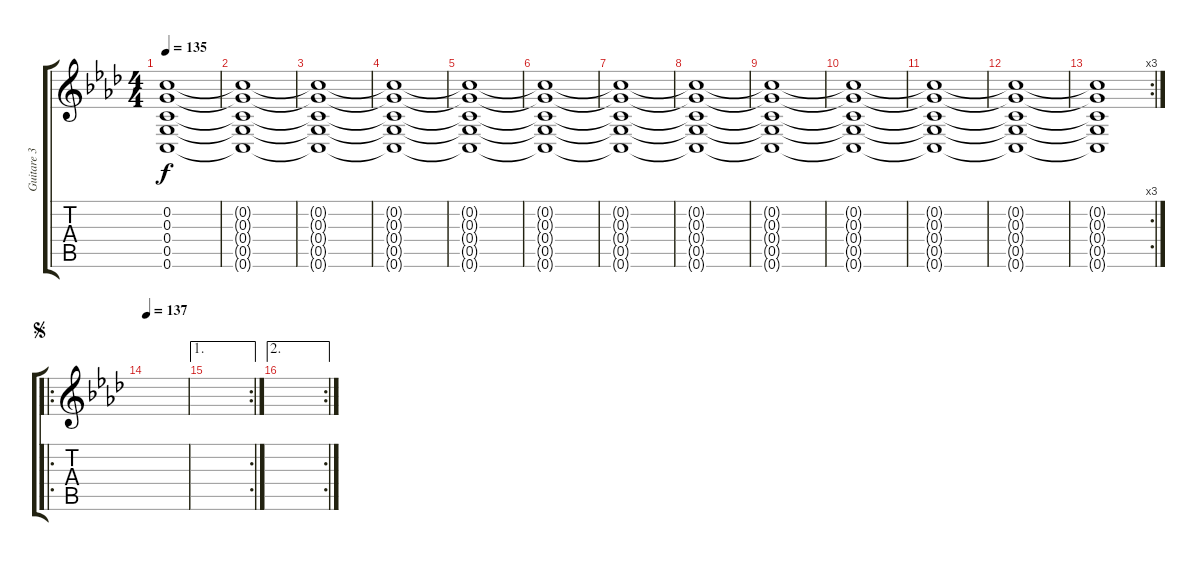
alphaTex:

\track ("Guitare 3" "Guitare 3") {instrument distortionguitar}
\staff {score tabs}
\tuning (E4 C4 G3 C3 G2 C2) {hide}
\ts (4 4)
\tempo 135
\clef g2
\ks ab
(0.2{t} 0.3{t} 0.4{t} 0.5{t} 0.6{t}).1{dy f} |
(0.2{t} 0.3{t} 0.4{t} 0.5{t} 0.6{t}).1 |
(0.2{t} 0.3{t} 0.4{t} 0.5{t} 0.6{t}).1 |
(0.2{t} 0.3{t} 0.4{t} 0.5{t} 0.6{t}).1 |
(0.2{t} 0.3{t} 0.4{t} 0.5{t} 0.6{t}).1 |
(0.2{t} 0.3{t} 0.4{t} 0.5{t} 0.6{t}).1 |
(0.2{t} 0.3{t} 0.4{t} 0.5{t} 0.6{t}).1 |
(0.2{t} 0.3{t} 0.4{t} 0.5{t} 0.6{t}).1 |
(0.2{t} 0.3{t} 0.4{t} 0.5{t} 0.6{t}).1 |
(0.2{t} 0.3{t} 0.4{t} 0.5{t} 0.6{t}).1 |
(0.2{t} 0.3{t} 0.4{t} 0.5{t} 0.6{t}).1 |
(0.2{t} 0.3{t} 0.4{t} 0.5{t} 0.6{t}).1 |
\rc 3
(0.2{t} 0.3{t} 0.4{t} 0.5{t} 0.6{t}).1 |
\ro
\jump segno
\tempo 137
|
\ae 1
\rc 2
|
\ae 2
\rc 2
